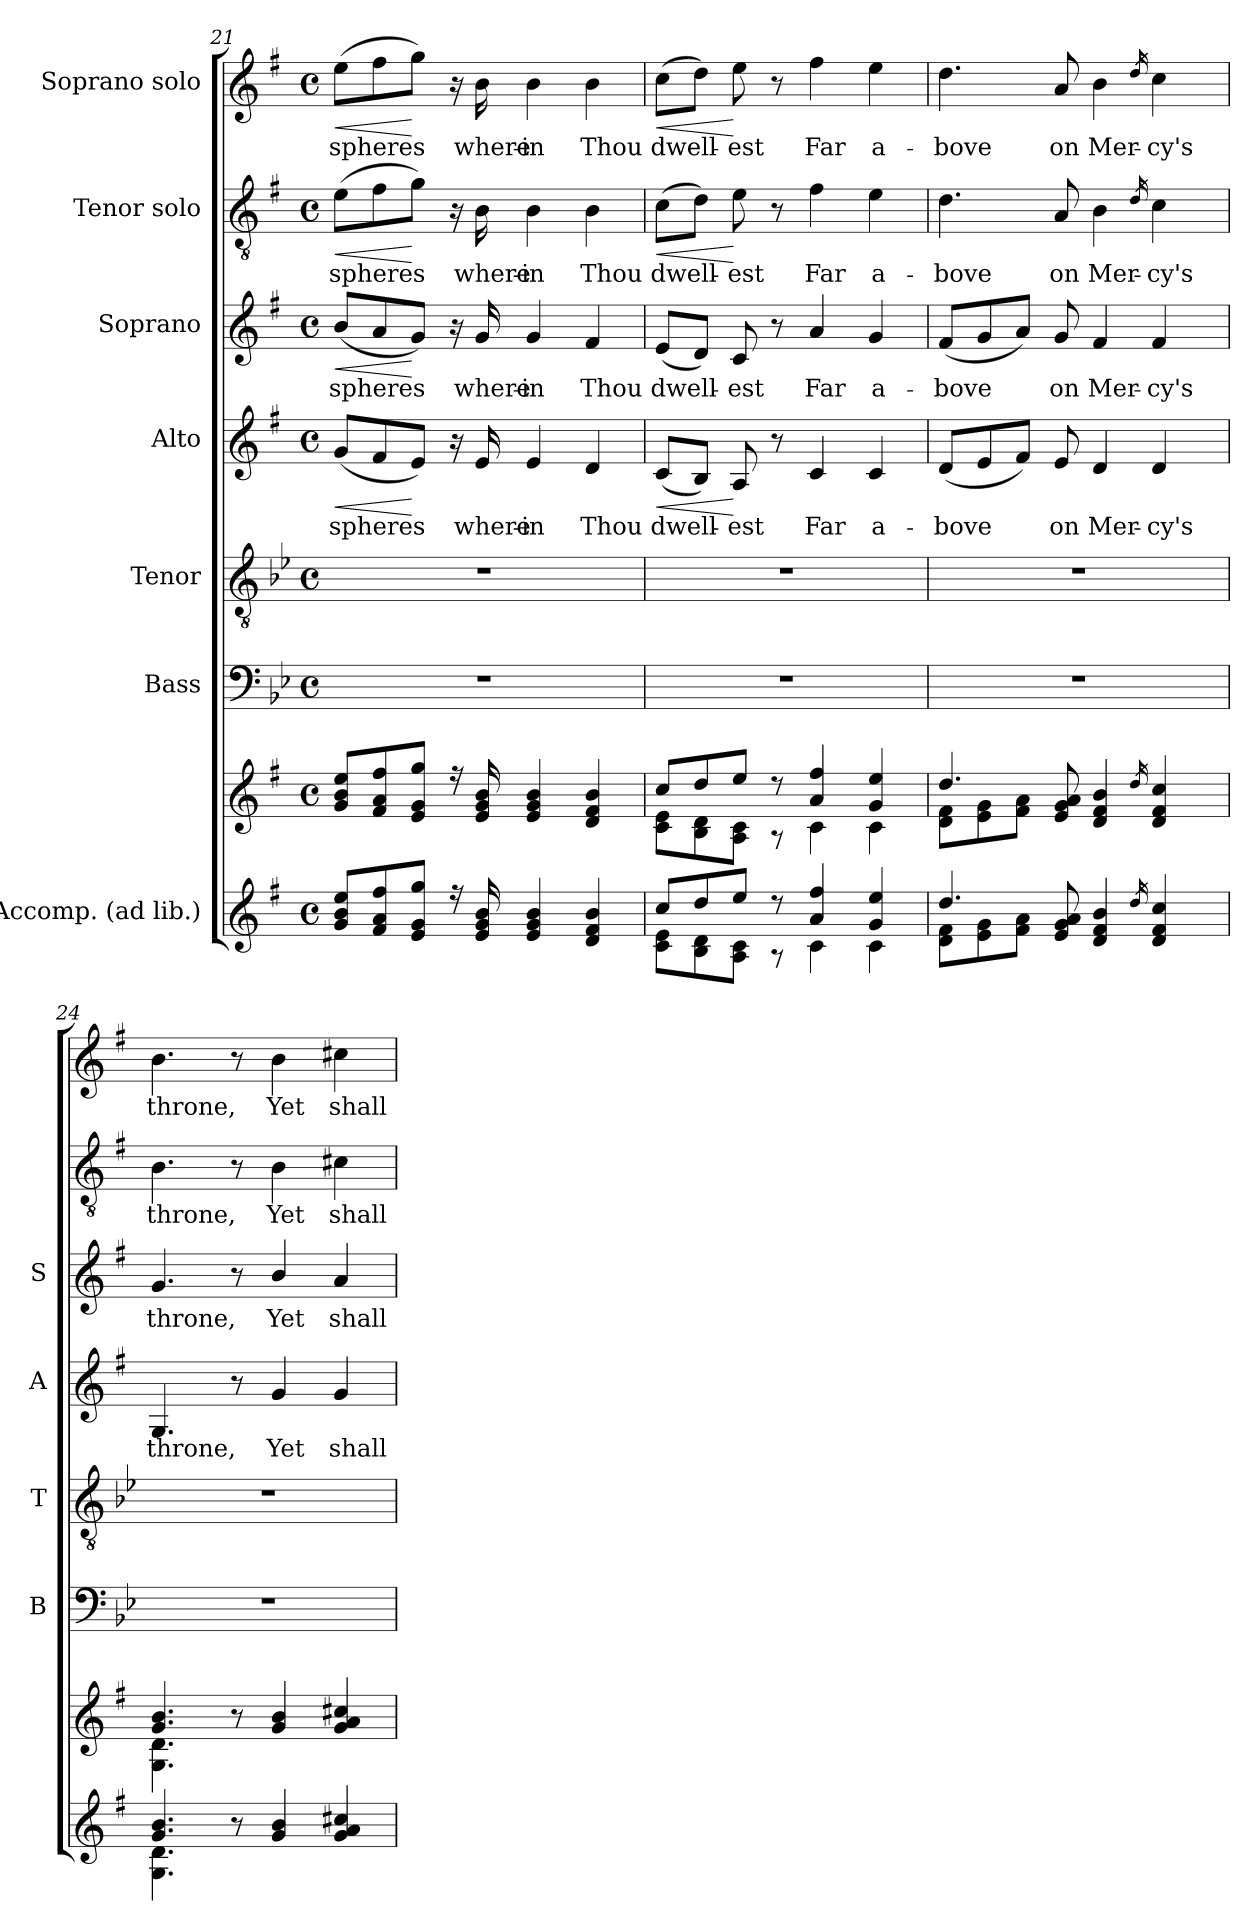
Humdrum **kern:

**kern	**kern	**kern	**kern	**kern	**text	**dynam	**kern	**text	**dynam	**kern	**text	**dynam	**kern	**text	**dynam
*part7	*part7	*part6	*part5	*part4	*part4	*part4	*part3	*part3	*part3	*part2	*part2	*part2	*part1	*part1	*part1
*staff8	*staff7	*staff6	*staff5	*staff4	*staff4	*staff4	*staff3	*staff3	*staff3	*staff2	*staff2	*staff2	*staff1	*staff1	*staff1
*I"Accomp. (ad lib.)	*	*I"Bass	*I"Tenor	*I"Alto	*	*	*I"Soprano	*	*	*I"Tenor solo	*	*	*I"Soprano solo	*	*
*	*	*I'B	*I'T	*I'A	*	*	*I'S	*	*	*	*	*	*	*	*
*	*clefG2	*clefF4	*clefGv2	*clefG2	*	*	*clefG2	*	*	*clefGv2	*	*	*clefG2	*	*
*k[f#]	*k[f#]	*k[b-e-]	*k[b-e-]	*k[f#]	*	*	*k[f#]	*	*	*k[f#]	*	*	*k[f#]	*	*
*G:	*G:	*B-:	*B-:	*G:	*	*	*G:	*	*	*G:	*	*	*G:	*	*
*M4/4	*M4/4	*M4/4	*M4/4	*M4/4	*	*	*M4/4	*	*	*M4/4	*	*	*M4/4	*	*
*met(c)	*met(c)	*met(c)	*met(c)	*met(c)	*	*	*met(c)	*	*	*met(c)	*	*	*met(c)	*	*
=21	=21	=21	=21	=21	=21	=21	=21	=21	=21	=21	=21	=21	=21	=21	=21
*^	*^	*	*	*	*	*	*	*	*	*	*	*	*	*	*
!	!	!	!	!	!	!	!LO:LY:b	!LO:HP:b	!	!LO:LY:b	!LO:HP:b	!	!LO:LY:b	!LO:HP:b	!	!LO:LY:b	!LO:HP:b
8g 8b 8eeL	1ryy	8g 8b 8eeL	1ryy	1r	1r	(<8gL	spheres	<	(<8bL	spheres	<	(>8eL	spheres	<	(>8eeL	spheres	<
8f# 8a 8ff#	.	8f# 8a 8ff#	.	.	.	8f#	.	.	8a	.	.	8f#	.	.	8ff#	.	.
8e 8g 8ggJ	.	8e 8g 8ggJ	.	.	.	8eJ)	.	[	8gJ)	.	[	8gJ)	.	[	8ggJ)	.	[
16r	.	16r	.	.	.	16r	.	.	16r	.	.	16r	.	.	16r	.	.
!	!	!	!	!	!	!	!LO:LY:b	!	!	!LO:LY:b	!	!	!LO:LY:b	!	!	!LO:LY:b	!
16e 16g 16b	.	16e 16g 16b	.	.	.	16e	where-	.	16g	where-	.	16B	where-	.	16b	where-	.
!	!	!	!	!	!	!	!LO:LY:b	!	!	!LO:LY:b	!	!	!LO:LY:b	!	!	!LO:LY:b	!
4e 4g 4b	.	4e 4g 4b	.	.	.	4e	-in	.	4g	-in	.	4B	-in	.	4b	-in	.
!	!	!	!	!	!	!	!LO:LY:b	!	!	!LO:LY:b	!	!	!LO:LY:b	!	!	!LO:LY:b	!
4d 4f# 4b	.	4d 4f# 4b	.	.	.	4d	Thou	.	4f#	Thou	.	4B	Thou	.	4b	Thou	.
=22	=22	=22	=22	=22	=22	=22	=22	=22	=22	=22	=22	=22	=22	=22	=22	=22	=22
!	!	!	!	!	!	!	!LO:LY:b	!LO:HP:b	!	!LO:LY:b	!	!	!LO:LY:b	!LO:HP:b	!	!LO:LY:b	!LO:HP:b
8cc/L	8c\ 8e\L	8cc/L	8c\ 8e\L	1r	1r	(<8cL	dwell-	<	(<8eL	dwell-	.	(>8cL	dwell-	<	(>8ccL	dwell-	<
8dd/	8B\ 8d\	8dd/	8B\ 8d\	.	.	8BJ)	.	.	8dJ)	.	.	8dJ)	.	.	8ddJ)	.	.
!	!	!	!	!	!	!	!LO:LY:b	!	!	!LO:LY:b	!	!	!LO:LY:b	!	!	!LO:LY:b	!
8ee/J	8A\ 8c\J	8ee/J	8A\ 8c\J	.	.	8A	est	[	8c	est	.	8e	est	[	8ee	est	[
8r	8r	8r	8r	.	.	8r	.	.	8r	.	.	8r	.	.	8r	.	.
!	!	!	!	!	!	!	!LO:LY:b	!	!	!LO:LY:b	!	!	!LO:LY:b	!	!	!LO:LY:b	!
4a/ 4ff#/	4c\	4a/ 4ff#/	4c\	.	.	4c	Far	.	4a	Far	.	4f#	Far	.	4ff#	Far	.
!	!	!	!	!	!	!	!LO:LY:b	!	!	!LO:LY:b	!	!	!LO:LY:b	!	!	!LO:LY:b	!
4g/ 4ee/	4c\	4g/ 4ee/	4c\	.	.	4c	a-	.	4g	a-	.	4e	a-	.	4ee	a-	.
=23	=23	=23	=23	=23	=23	=23	=23	=23	=23	=23	=23	=23	=23	=23	=23	=23	=23
!	!	!	!	!	!	!	!LO:LY:b	!	!	!LO:LY:b	!	!	!LO:LY:b	!	!	!LO:LY:b	!
4.dd/	8d\ 8f#\L	4.dd/	8d\ 8f#\L	1r	1r	(<8dL	-bove	.	(<8f#L	-bove	.	4.d	-bove	.	4.dd	-bove	.
.	8e\ 8g\	.	8e\ 8g\	.	.	8e	.	.	8g	.	.	.	.	.	.	.	.
.	8f#\ 8a\J	.	8f#\ 8a\J	.	.	8f#J)	.	.	8aJ)	.	.	.	.	.	.	.	.
!	!	!	!	!	!	!	!LO:LY:b	!	!	!LO:LY:b	!	!	!LO:LY:b	!	!	!LO:LY:b	!
8e 8g 8a	2ryy	8e 8g 8a	2ryy	.	.	8e	on	.	8g	on	.	8A	on	.	8a	on	.
!	!	!	!	!	!	!	!LO:LY:b	!	!	!LO:LY:b	!	!	!LO:LY:b	!	!	!LO:LY:b	!
4d 4f# 4b	.	4d 4f# 4b	.	.	.	4d	Mer-	.	4f#	Mer-	.	4B	Mer-	.	4b	Mer-	.
16qdd/	.	16qdd/	.	.	.	.	.	.	.	.	.	16qd/	.	.	16qdd/	.	.
!	!	!	!	!	!	!	!LO:LY:b	!	!	!LO:LY:b	!	!	!LO:LY:b	!	!	!LO:LY:b	!
4d 4f# 4cc	.	4d 4f# 4cc	.	.	.	4d	-cy's	.	4f#	-cy's	.	4c	-cy's	.	4cc	-cy's	.
.	8ryy	.	8ryy	.	.	.	.	.	.	.	.	.	.	.	.	.	.
=24	=24	=24	=24	=24	=24	=24	=24	=24	=24	=24	=24	=24	=24	=24	=24	=24	=24
!	!	!	!	!	!	!	!LO:LY:b	!	!	!LO:LY:b	!	!	!LO:LY:b	!	!	!LO:LY:b	!
4.g 4.b	4.G\ 4.d\	4.g 4.b	4.G\ 4.d\	1r	1r	4.G	throne,	.	4.g	throne,	.	4.B	throne,	.	4.b	throne,	.
8r	8ryy	8r	8ryy	.	.	8r	.	.	8r	.	.	8r	.	.	8r	.	.
!	!	!	!	!	!	!	!LO:LY:b	!	!	!LO:LY:b	!	!	!LO:LY:b	!	!	!LO:LY:b	!
4g 4b	2ryy	4g 4b	2ryy	.	.	4g	Yet	.	4b/	Yet	.	4B	Yet	.	4b	Yet	.
!	!	!	!	!	!	!	!LO:LY:b	!	!	!LO:LY:b	!	!	!LO:LY:b	!	!	!LO:LY:b	!
4g 4a 4cc#X	.	4g 4a 4cc#X	.	.	.	4g	shall	.	4a	shall	.	4c#X	shall	.	4cc#X	shall	.
*v	*v	*	*	*	*	*	*	*	*	*	*	*	*	*	*	*	*
*	*v	*v	*	*	*	*	*	*	*	*	*	*	*	*	*	*
=	=	=	=	=	=	=	=	=	=	=	=	=	=	=	=
*-	*-	*-	*-	*-	*-	*-	*-	*-	*-	*-	*-	*-	*-	*-	*-
